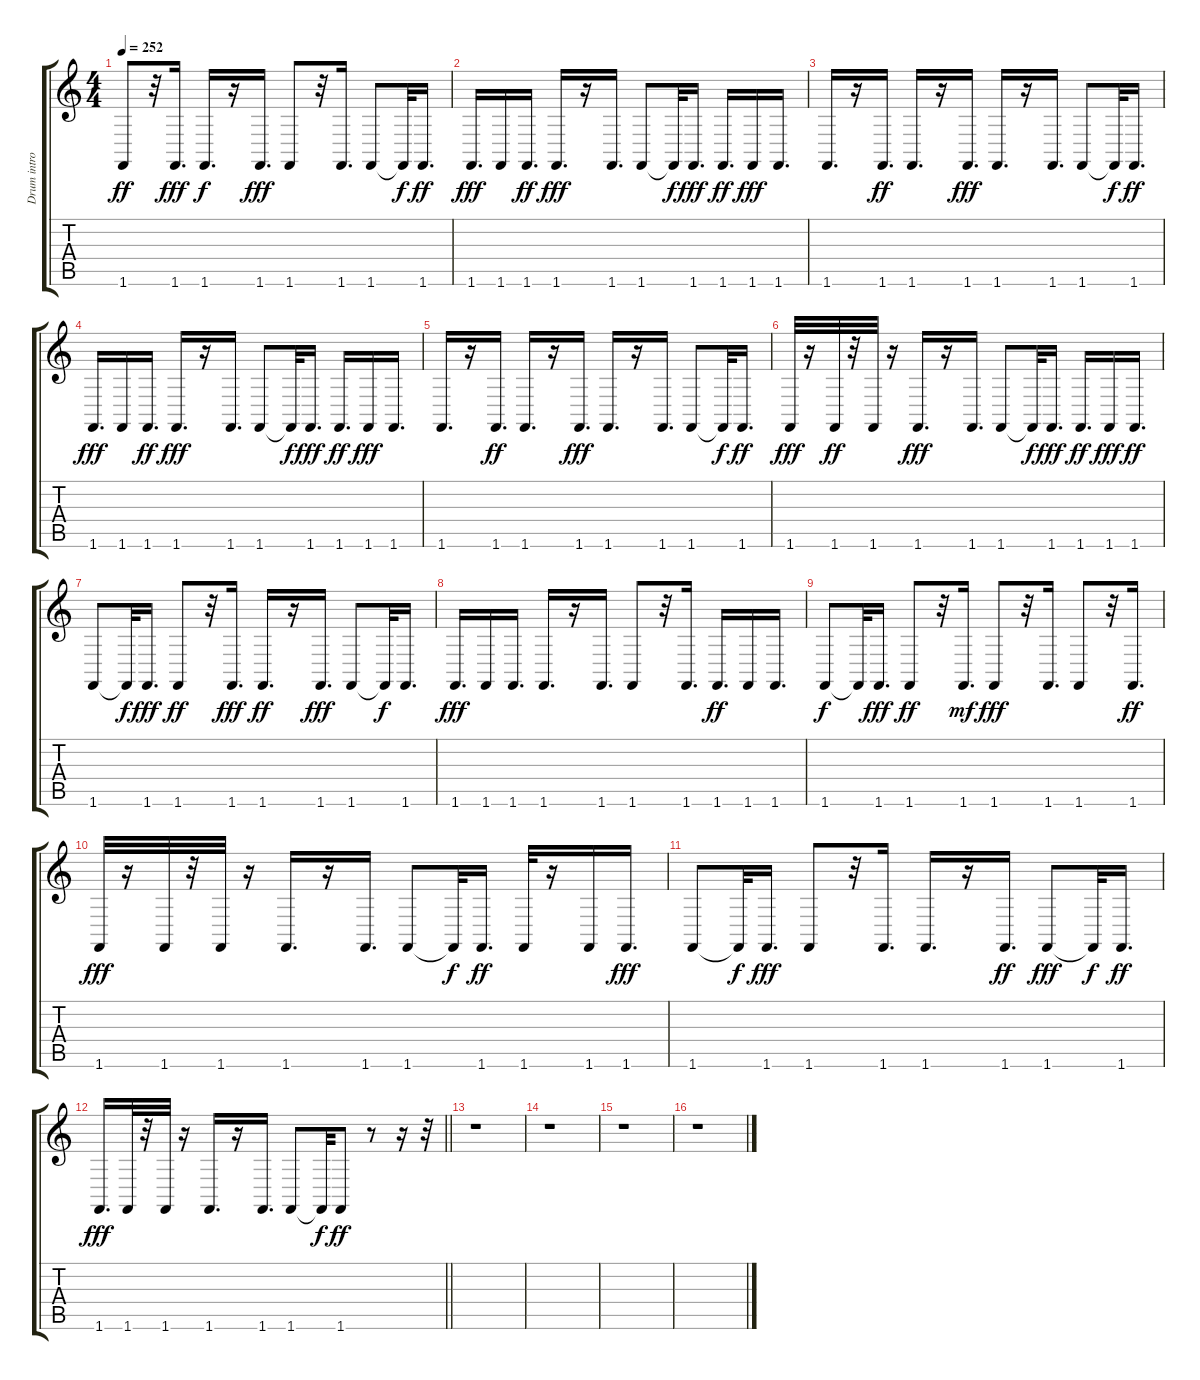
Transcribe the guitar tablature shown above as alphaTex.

\track ("Drum intro" "Drum intro") {instrument melodictom}
\staff {score tabs}
\tuning (E4 B3 G3 D3 A2 E2) {hide}
\ts (4 4)
\tempo 252
\clef g2
\ks c
1.6.8{dy ff} r.32 1.6.16{d dy fff} 1.6.16{d dy f} r.16 1.6.16{d dy fff} 1.6.8 r.32 1.6.16{d} 1.6.8 1.6{t}.32{dy f} 1.6.16{d dy ff} |
1.6.16{d dy fff} 1.6.16 1.6.16{d dy ff} 1.6.16{d dy fff} r.16 1.6.16{d} 1.6.8 1.6{t}.32{dy f} 1.6.16{d dy fff} 1.6.16{d dy ff} 1.6.16{dy fff} 1.6.16{d} |
1.6.16{d} r.16 1.6.16{d dy ff} 1.6.16{d} r.16 1.6.16{d dy fff} 1.6.16{d} r.16 1.6.16{d} 1.6.8 1.6{t}.32{dy f} 1.6.16{d dy ff} |
1.6.16{d dy fff} 1.6.16 1.6.16{d dy ff} 1.6.16{d dy fff} r.16 1.6.16{d} 1.6.8 1.6{t}.32{dy f} 1.6.16{d dy fff} 1.6.16{d dy ff} 1.6.16{dy fff} 1.6.16{d} |
1.6.16{d} r.16 1.6.16{d dy ff} 1.6.16{d} r.16 1.6.16{d dy fff} 1.6.16{d} r.16 1.6.16{d} 1.6.8 1.6{t}.32{dy f} 1.6.16{d dy ff} |
1.6.32{dy fff} r.16 1.6.32{dy ff} r.32 1.6.32 r.16 1.6.16{d dy fff} r.16 1.6.16{d} 1.6.8 1.6{t}.32{dy f} 1.6.16{d dy fff} 1.6.16{d dy ff} 1.6.16{dy fff} 1.6.16{d dy ff} |
1.6.8 1.6{t}.32{dy f} 1.6.16{d dy fff} 1.6.8{dy ff} r.32 1.6.16{d dy fff} 1.6.16{d dy ff} r.16 1.6.16{d dy fff} 1.6.8 1.6{t}.32{dy f} 1.6.16{d} |
1.6.16{d dy fff} 1.6.16 1.6.16{d} 1.6.16{d} r.16 1.6.16{d} 1.6.8 r.32 1.6.16{d} 1.6.16{d dy ff} 1.6.16 1.6.16{d} |
1.6.8{dy f} 1.6{t}.32 1.6.16{d dy fff} 1.6.8{dy ff} r.32 1.6.16{d dy mf} 1.6.8{dy fff} r.32 1.6.16{d} 1.6.8 r.32 1.6.16{d dy ff} |
1.6.32{dy fff} r.16 1.6.32 r.32 1.6.32 r.16 1.6.16{d} r.16 1.6.16{d} 1.6.8 1.6{t}.32{dy f} 1.6.16{d dy ff} 1.6.32 r.16 1.6.16 1.6.16{d dy fff} |
1.6.8 1.6{t}.32{dy f} 1.6.16{d dy fff} 1.6.8 r.32 1.6.16{d} 1.6.16{d} r.16 1.6.16{d dy ff} 1.6.8{dy fff} 1.6{t}.32{dy f} 1.6.16{d dy ff} |
\barLineRight lightlight
1.6.16{d dy fff} 1.6.32 r.32 1.6.32 r.16 1.6.16{d} r.16 1.6.16{d} 1.6.8 1.6{t}.32{dy f} 1.6.8{dy ff} r.8 r.16 r.32 |
r.1 |
r.1 |
r.1 |
r.1
